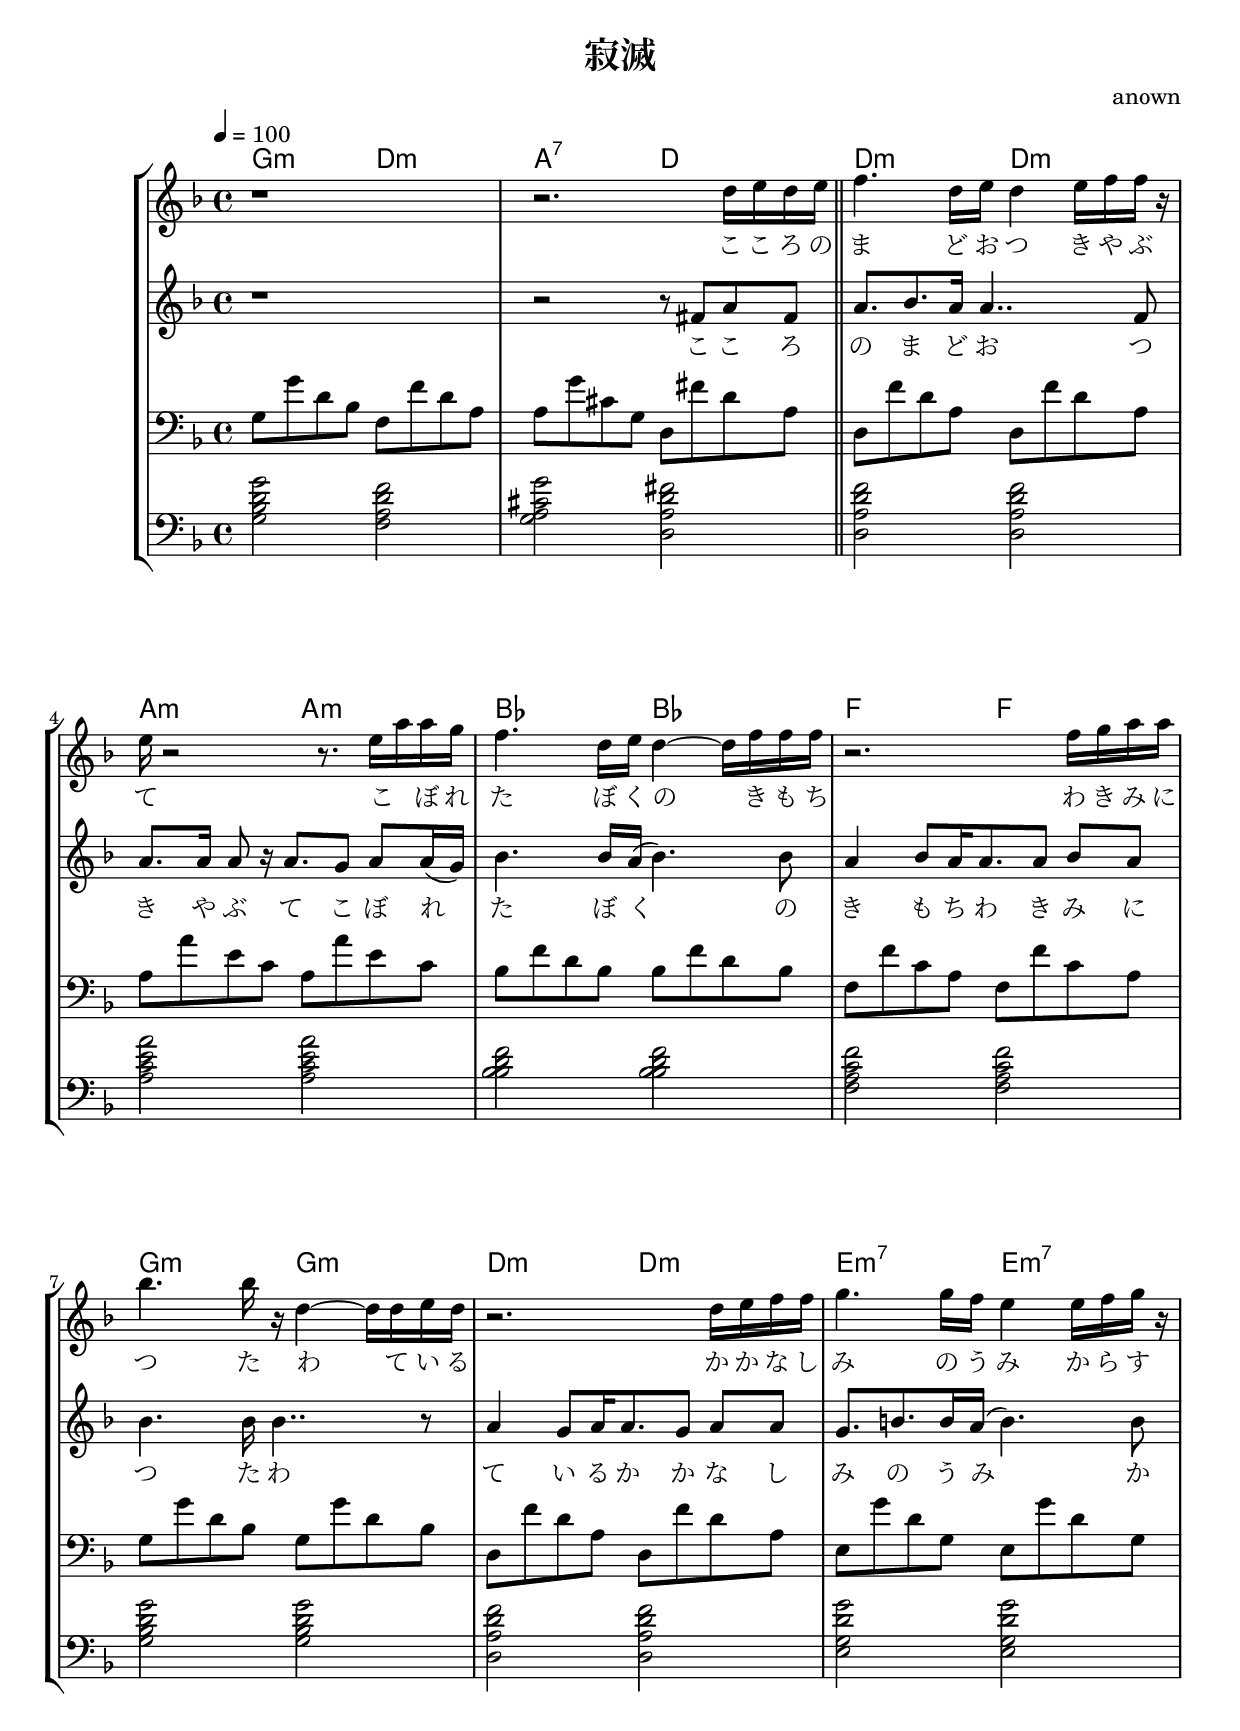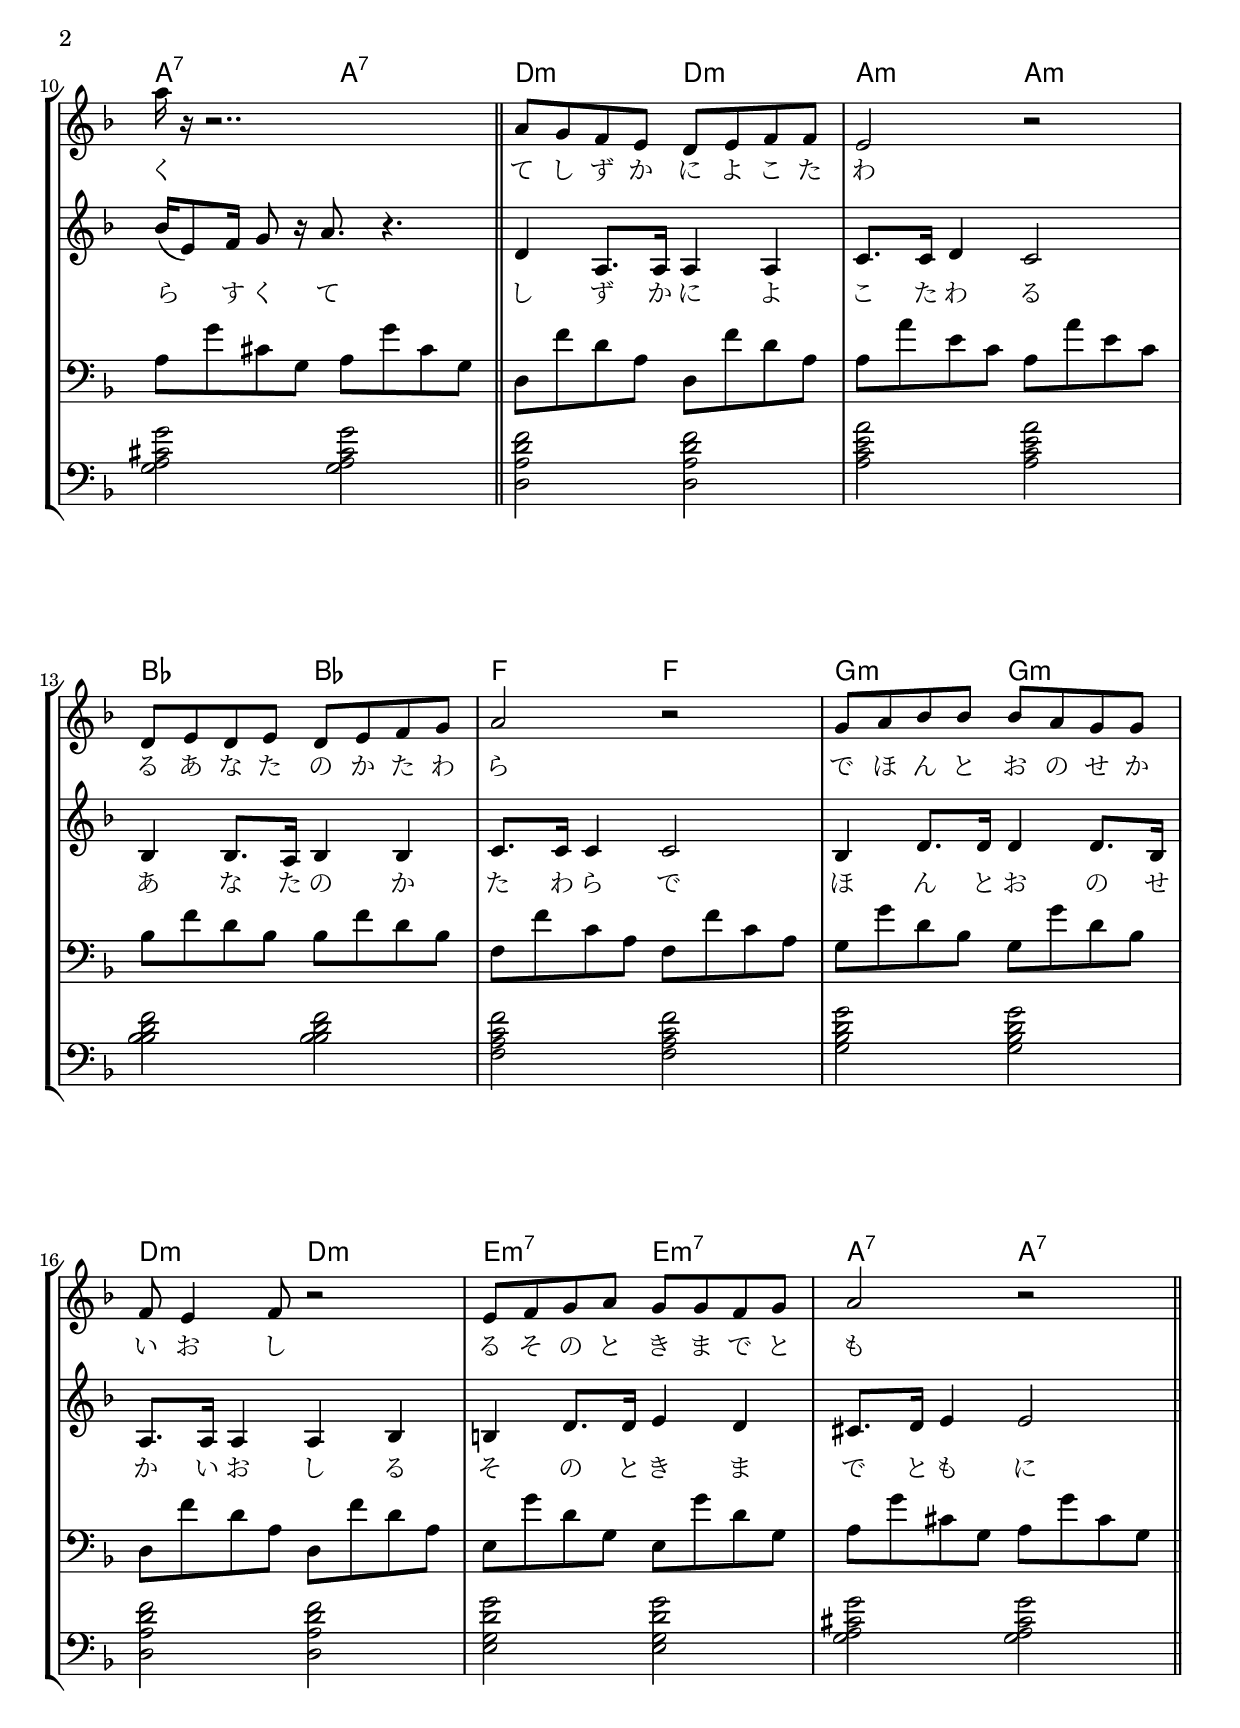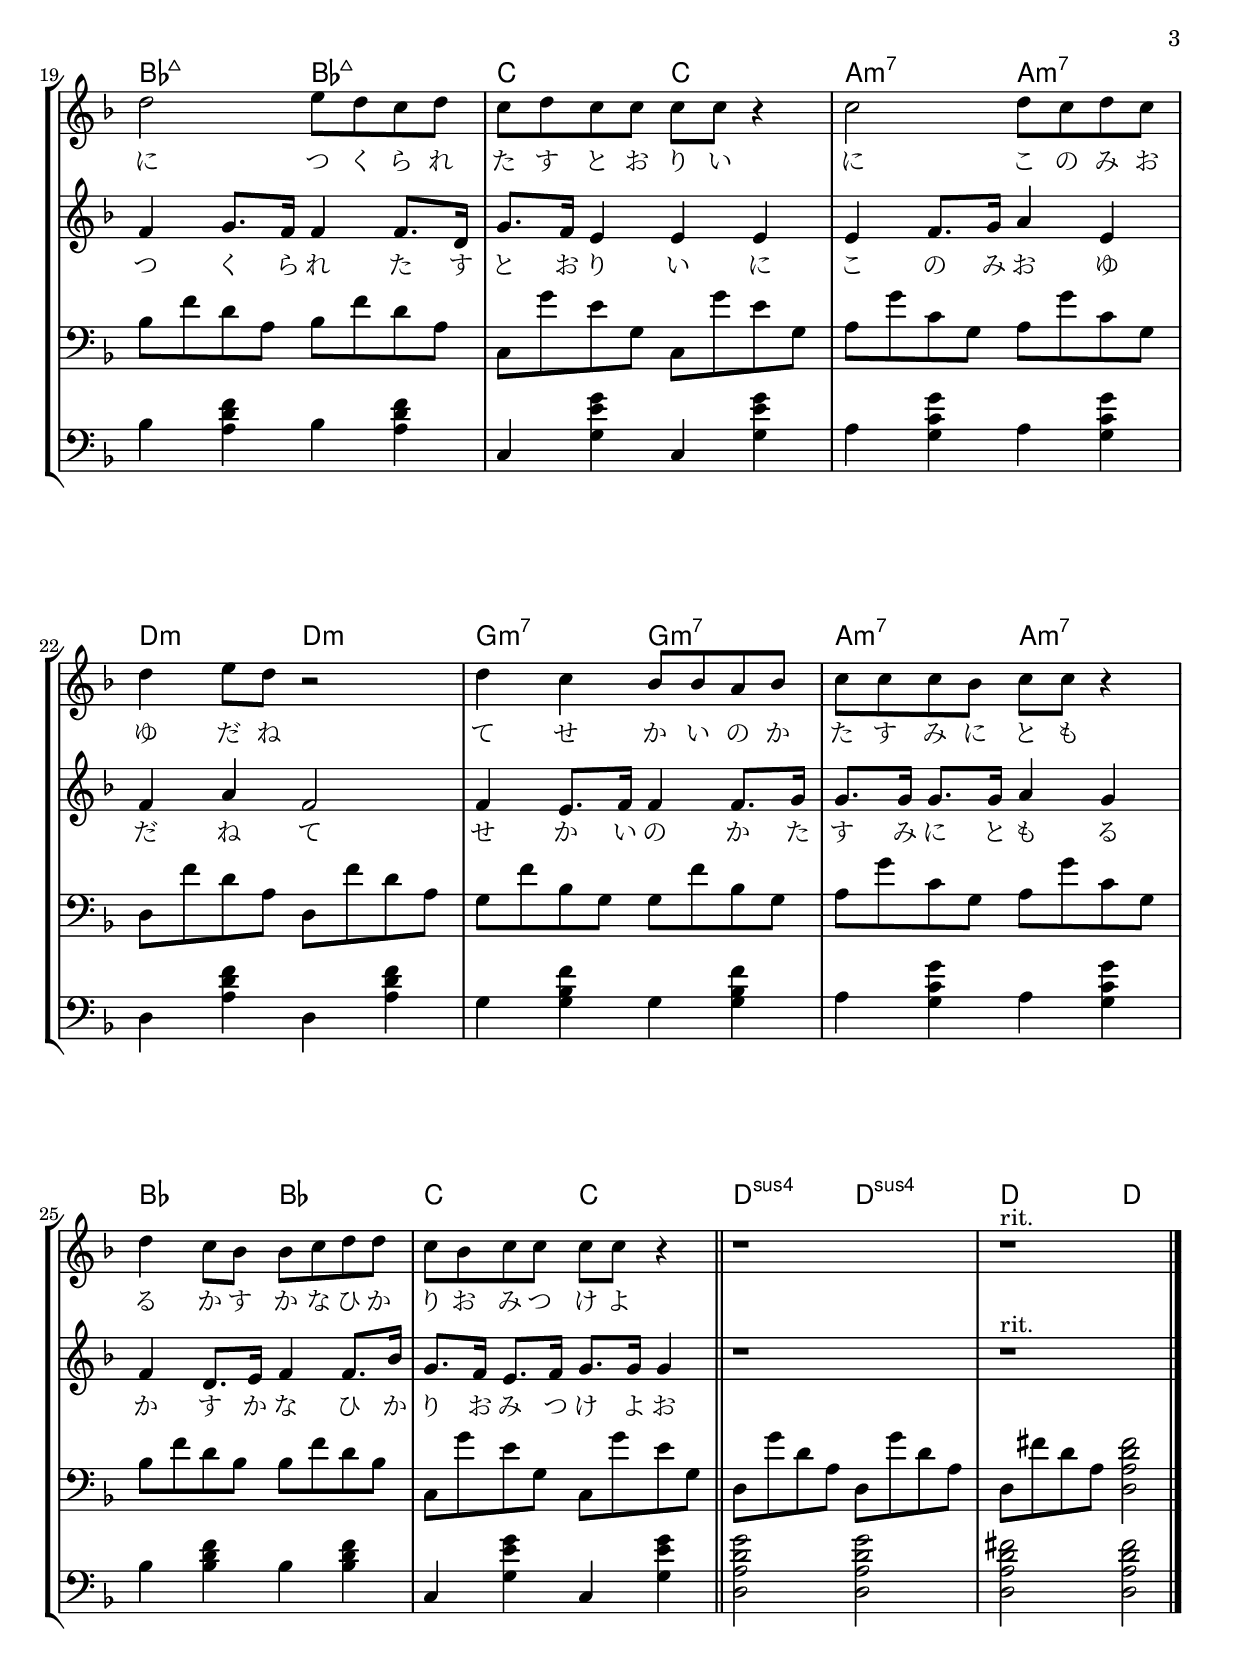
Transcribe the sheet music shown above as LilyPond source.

\version "2.12.1"

\header {
	title = \markup {寂滅}
	composer = \markup \center-column {anown}
}

harmony = \chordmode {
	g2:m d:m a:7 d 

	d:m d:m a:m a:m bes bes f f g:m g:m d:m d:m e:min7 e:min7 a:7 a:7 

	d:m d:m a:m a:m bes bes f f g:m g:m d:m d:m e:min7 e:min7 a:7 a:7 

	bes:maj7 bes:maj7 c c a:min7 a:min7 d:m d:m g:min7 g:min7 a:min7 a:min7 bes bes c c 

	d:sus4 d:sus4 d d 
}

melody = {
	\key f \major
	\tempo 4 = 100
	r1 | r2. 
	\set Staff.midiInstrument = #"Flute"
	d''16  e''16  d''16  e''16 
	f''4.  d''16  e''16  d''4  e''16  f''16  f''16  r16 
	e''16  r2~r8.  e''16  a''16  a''16  g''16 
	f''4.  d''16  e''16  d''4~d''16  f''16  f''16  f''16 
	r2.  f''16  g''16  a''16  a''16 
	bes''4.  bes''16  r16  d''4~d''16  d''16  e''16  d''16 
	r2.  d''16  e''16  f''16  f''16 
	g''4.  g''16  f''16  e''4  e''16  f''16  g''16  r16 
	a''16  r16  	r2.. 	\set Staff.midiInstrument = #"mmi0.34"
	a'8  g'8  f'8  e'8  d'8  e'8  f'8  f'8 
	e'2  r2 
	d'8  e'8  d'8  e'8  d'8  e'8  f'8  g'8 
	a'2  r2 
	g'8  a'8  bes'8  bes'8  bes'8  a'8  g'8  g'8 
	f'8  e'4  f'8  r2 
	e'8  f'8  g'8  a'8  g'8  g'8  f'8  g'8 
	a'2  r2
	\set Staff.midiInstrument = #"mmi0.34"
	d''2  e''8  d''8  c''8  d''8 
	c''8  d''8  c''8  c''8  c''8  c''8  r4 
	c''2  d''8  c''8  d''8  c''8 
	d''4  e''8  d''8  r2 
	d''4  c''4  bes'8  bes'8  a'8  bes'8 
	c''8  c''8  c''8  bes'8  c''8  c''8  r4 
	d''4  c''8  bes'8  bes'8  c''8  d''8  d''8 
	c''8  bes'8  c''8  c''8  c''8  c''8  r4
	r1 | r1^"rit." \bar "|."
}

words = \lyricmode {
	
	こ  こ  ろ  の  ま  ど  お  つ  き  や  ぶ  て  こ  ぼ  れ  た  ぼ  く  の  き  も  ち  わ  き  み  に  つ  た  わ  て  い  る  か  か  な  し  み  の  う  み  か  ら  す  く  て  
	し  ず  か  に  よ  こ  た  わ  る  あ  な  た  の  か  た  わ  ら  で  ほ  ん  と  お  の  せ  か  い  お  し  る  そ  の  と  き  ま  で  と  も  に  
	つ  く  ら  れ  た  す  と  お  り  い  に  こ  の  み  お  ゆ  だ  ね  て  せ  か  い  の  か  た  す  み  に  と  も  る  か  す  か  な  ひ  か  り  お  み  つ  け  よ  お  
	
}

secondmelody = {
	\key f \major
	\tempo 4 = 100
	r1 | r2 r8 
	\set Staff.midiInstrument = #"mmi0.34"
	fis'8  a'8  fis'8 
	a'8.  bes'8.  a'16  a'4..  f'8 
	a'8.  a'16  a'8  r16  a'8.  g'8  a'8  a'16  (g'16) 
	bes'4.  bes'16  a'16  (bes'4.)  bes'8 
	a'4  bes'8  a'16  a'8.  a'8  bes'8  a'8 
	bes'4.  bes'16  bes'4..  r8 
	a'4  g'8  a'16  a'8.  g'8  a'8  a'8 
	g'8.  b'8.  b'16  a'16  (b'4.)  b'8 
	bes'16  (e'8)  f'16  g'8  r16  a'8.  	r4. 	\set Staff.midiInstrument = #"mmi0.34"
	d'4  a8.  a16  a4  a4 
	c'8.  c'16  d'4  c'2 
	bes4  bes8.  a16  bes4  bes4 
	c'8.  c'16  c'4  c'2 
	bes4  d'8.  d'16  d'4  d'8.  bes16 
	a8.  a16  a4  a4  bes4 
	b4  d'8.  d'16  e'4  d'4 
	cis'8.  d'16  e'4  e'2
	\set Staff.midiInstrument = #"mmi0.34"
	f'4  g'8.  f'16  f'4  f'8.  d'16 
	g'8.  f'16  e'4  e'4  e'4 
	e'4  f'8.  g'16  a'4  e'4 
	f'4  a'4  f'2 
	f'4  e'8.  f'16  f'4  f'8.  g'16 
	g'8.  g'16  g'8.  g'16  a'4  g'4 
	f'4  d'8.  e'16  f'4  f'8.  bes'16 
	g'8.  f'16  e'8.  f'16  g'8.  g'16  g'4
	r1 | r1^"rit." \bar "|."
}

secondwords = \lyricmode {
	
	こ  こ  ろ  の  ま  ど  お  つ  き  や  ぶ  て  こ  ぼ  れ  た  ぼ  く  の  き  も  ち  わ  き  み  に  つ  た  わ  て  い  る  か  か  な  し  み  の  う  み  か  ら  す  く  て  
	し  ず  か  に  よ  こ  た  わ  る  あ  な  た  の  か  た  わ  ら  で  ほ  ん  と  お  の  せ  か  い  お  し  る  そ  の  と  き  ま  で  と  も  に  
	つ  く  ら  れ  た  す  と  お  り  い  に  こ  の  み  お  ゆ  だ  ね  て  せ  か  い  の  か  た  す  み  に  と  も  る  か  す  か  な  ひ  か  り  お  み  つ  け  よ  お  
	
}

tempochange = {
	\tempo 4 = 100
	r1 | r1 \bar "||"
	\tempo 4 = 100
	r1 | r1 | r1 | r1 | r1 | r1 | r1 | r1 \bar "||"
	\tempo 4 = 100
	r1 | r1 | r1 | r1 | r1 | r1 | r1 | r1 \bar "||"
	\tempo 4 = 100
	r1 | r1 | r1 | r1 | r1 | r1 | r1 | r1 \bar "||"
	\tempo 4 = 100
	r1 | \tempo 4 = 75 r2 \tempo 4 = 66 r2 \bar "|."
}

mainacc = {
	\clef bass
	\set Staff.midiInstrument = #"Acoustic grand"
	\key f \major
	\tempo 4 = 100
	g8 g' d' bes
	f8 f' d' a
	a8 g' cis' g
	d8 fis' d' a
	\bar "||"

	\set Staff.midiInstrument = #"Acoustic grand"
	d8 f' d' a
	d8 f' d' a
	a8 a' e' c'
	a8 a' e' c'
	bes8 f' d' bes
	bes8 f' d' bes
	f8 f' c' a
	f8 f' c' a
	g8 g' d' bes
	g8 g' d' bes
	d8 f' d' a
	d8 f' d' a
	e8 g' d' g
	e8 g' d' g
	a8 g' cis' g
	a8 g' cis' g
	\bar "||"

	\set Staff.midiInstrument = #"Acoustic grand"
	d8 f' d' a
	d8 f' d' a
	a8 a' e' c'
	a8 a' e' c'
	bes8 f' d' bes
	bes8 f' d' bes
	f8 f' c' a
	f8 f' c' a
	g8 g' d' bes
	g8 g' d' bes
	d8 f' d' a
	d8 f' d' a
	e8 g' d' g
	e8 g' d' g
	a8 g' cis' g
	a8 g' cis' g
	\bar "||"

	\set Staff.midiInstrument = #"Acoustic grand"
	bes8 f' d' a
	bes8 f' d' a
	c8 g' e' g
	c8 g' e' g
	a8 g' c' g
	a8 g' c' g
	d8 f' d' a
	d8 f' d' a
	g8 f' bes g
	g8 f' bes g
	a8 g' c' g
	a8 g' c' g
	bes8 f' d' bes
	bes8 f' d' bes
	c8 g' e' g
	c8 g' e' g
	\bar "||"

	\set Staff.midiInstrument = #"Acoustic grand"
	d8 g' d' a
	d8 g' d' a
	d8 fis' d' a
	<d a d' fis'>2
	\bar "|."
}

subacc = {
	\clef bass
	\set Staff.midiInstrument = #"Acoustic grand"
	\key f \major
	\tempo 4 = 100
	<g bes d' g'>2
	<f a d' f'>2
	<a g cis' g'>2
	<d a d' fis'>2
	\bar "||"

	\set Staff.midiInstrument = #"Acoustic grand"
	<d a d' f'>2
	<d a d' f'>2
	<a c' e' a'>2
	<a c' e' a'>2
	<bes bes d' f'>2
	<bes bes d' f'>2
	<f a c' f'>2
	<f a c' f'>2
	<g bes d' g'>2
	<g bes d' g'>2
	<d a d' f'>2
	<d a d' f'>2
	<e g d' g'>2
	<e g d' g'>2
	<a g cis' g'>2
	<a g cis' g'>2
	\bar "||"

	\set Staff.midiInstrument = #"Acoustic grand"
	<d a d' f'>2
	<d a d' f'>2
	<a c' e' a'>2
	<a c' e' a'>2
	<bes bes d' f'>2
	<bes bes d' f'>2
	<f a c' f'>2
	<f a c' f'>2
	<g bes d' g'>2
	<g bes d' g'>2
	<d a d' f'>2
	<d a d' f'>2
	<e g d' g'>2
	<e g d' g'>2
	<a g cis' g'>2
	<a g cis' g'>2
	\bar "||"

	\set Staff.midiInstrument = #"Pad 4 (choir)"
	bes4 <a d' f'>4
	bes4 <a d' f'>4
	c4 <g e' g'>4
	c4 <g e' g'>4
	a4 <g c' g'>4
	a4 <g c' g'>4
	d4 <a d' f'>4
	d4 <a d' f'>4
	g4 <g bes f'>4
	g4 <g bes f'>4
	a4 <g c' g'>4
	a4 <g c' g'>4
	bes4 <bes d' f'>4
	bes4 <bes d' f'>4
	c4 <g e' g'>4
	c4 <g e' g'>4
	\bar "||"

	\set Staff.midiInstrument = #"Pad 4 (choir)"
	<d a d' g'>2
	<d a d' g'>2
	<d a d' fis'>2
	<d a d' fis'>2
	\bar "|."
}

percA = {
	\drummode {
	r1 |r1 \bar "||"
	cymr4 cymr4 cymr4 cymr4  |cymr4 cymr8 cymr16 cymr16 cymr4 cymr4  |cymr4 cymr4 cymr4 cymr4  |cymr4 cymr2.  |cymr4 cymr4 cymr4 cymr4  |cymr4 cymr8 cymr16 cymr16 cymr4 cymr4  |cymr4 cymr4 cymr4 cymr4  |cymr4 cymr2.  \bar "||"
	cymr4 cymr4 cymr4 cymr4  |cymr4 cymr8 cymr16 cymr16 cymr4 cymr4  |cymr4 cymr4 cymr4 cymr4  |cymr4 cymr2.  |cymr4 cymr4 cymr4 cymr4  |cymr4 cymr8 cymr16 cymr16 cymr4 cymr4  |cymr4 cymr4 cymr4 cymr4  |cymr4 cymr2.  \bar "||"
	cymr4 cymr4 cymr4 cymr4  |cymr4 cymr8 cymr16 cymr16 cymr4 cymr4  |cymr4 cymr4 cymr4 cymr4  |cymr4 cymr2.  |cymr4 cymr4 cymr4 cymr4  |cymr4 cymr8 cymr16 cymr16 cymr4 cymr4  |cymr4 cymr4 cymr4 cymr4  |cymr4 cymr2.  \bar "||"
	r4 hh4 hh4 hh4  |hh4 hh4 hh4 hh4  \bar "|."
	}
}

percB = {
	\drummode {
	r1 |r1 \bar "||"
	r2 sn2  |r2 sn2  |r2 sn2  |r8 sn8 sn2.  |r2 sn2  |r2 sn2  |r2 sn2  |r8 sn8 sn2.  \bar "||"
	r2 sn2  |r2 sn2  |r2 sn2  |r8 sn8 sn2.  |r2 sn2  |r2 sn2  |r2 sn2  |r8 sn8 sn2.  \bar "||"
	r2 sn2  |r2 sn2  |r2 sn2  |r8 sn8 sn2.  |r2 sn2  |r2 sn2  |r2 sn2  |r8 sn8 sn2.  \bar "||"
	r8 hhp4 hhp4 hhp4 hhp8  |r8 hhp4 hhp2 r8  \bar "|."
	}
}

percC = {
	\drummode {
	r1 |r1 \bar "||"
	bd2. r8 bd8  |bd2. r8 bd8  |bd2. r8 bd8  |bd4. bd8 bd4. bd8  |bd2. r8 bd8  |bd2. r8 bd8  |bd2. r8 bd8  |bd2 r8 bd4.  \bar "||"
	bd2. r8 bd8  |bd2. r8 bd8  |bd2. r8 bd8  |bd4. bd8 bd4. bd8  |bd2. r8 bd8  |bd2. r8 bd8  |bd2. r8 bd8  |bd2 r8 bd4.  \bar "||"
	bd2. r8 bd8  |bd2. r8 bd8  |bd2. r8 bd8  |bd4. bd8 bd4. bd8  |bd2. r8 bd8  |bd2. r8 bd8  |bd2. r8 bd8  |bd2 r8 bd4.  \bar "||"
	r4 sn2 sn4  |r4 sn4 r16 sn16 sn8. sn16 sn16 sn16  \bar "|."
	}
}

percD = {
	\drummode {
	r1 |r1 \bar "||"
	r1 |r1 |r1 |r2 r8 tommh8 tommh4  |r1 |r1 |r1 |r8. tommh8. tommh2 r8  \bar "||"
	r1 |r1 |r1 |r2 r8 tommh8 tommh4  |r1 |r1 |r1 |r8. tommh8. tommh2 r8  \bar "||"
	r1 |r1 |r1 |r2 r8 tommh8 tommh4  |r1 |r1 |r1 |r8. tommh8. tommh2 r8  \bar "||"
	bd2 bd8 bd16 bd4 r16  |bd4. bd8 bd4 bd4  \bar "|."
	}
}

percE = {
	\drummode {
	r1 |r1 \bar "||"
	r1 |r1 |r1 |r2. r8 toml8  |r1 |r1 |r1 |r2. toml8 toml8  \bar "||"
	r1 |r1 |r1 |r2. r8 toml8  |r1 |r1 |r1 |r2. toml8 toml8  \bar "||"
	r1 |r1 |r1 |r2. r8 toml8  |r1 |r1 |r1 |r2. toml8 toml8  \bar "||"
	cymc1  |r1 \bar "|."
	}
}

percF = {
	\drummode {
	r1 | r1 \bar "||"
	r1 |r1 |r1 |r1 |r1 |r1 |r1 |hho1  \bar "||"
	r1 |r1 |r1 |r1 |r1 |r1 |r1 |hho1  \bar "||"
	r1 |r1 |r1 |r1 |r1 |r1 |r1 |hho1  \bar "||"
	r1 | r1 \bar "|."
	}
}

\score {
	<<
		\new StaffGroup <<
			\new ChordNames {\harmony}
			\new Voice = "melody" {\melody}
			\new Lyrics \lyricsto "melody" \words
			\new Voice = "secondmelody" {\secondmelody}
			\new Lyrics \lyricsto "secondmelody" \secondwords
			\new Staff = "mainacc" {\mainacc}
			\new Staff = "subacc" {\subacc}
		>>
	>>
	\layout { }
}
